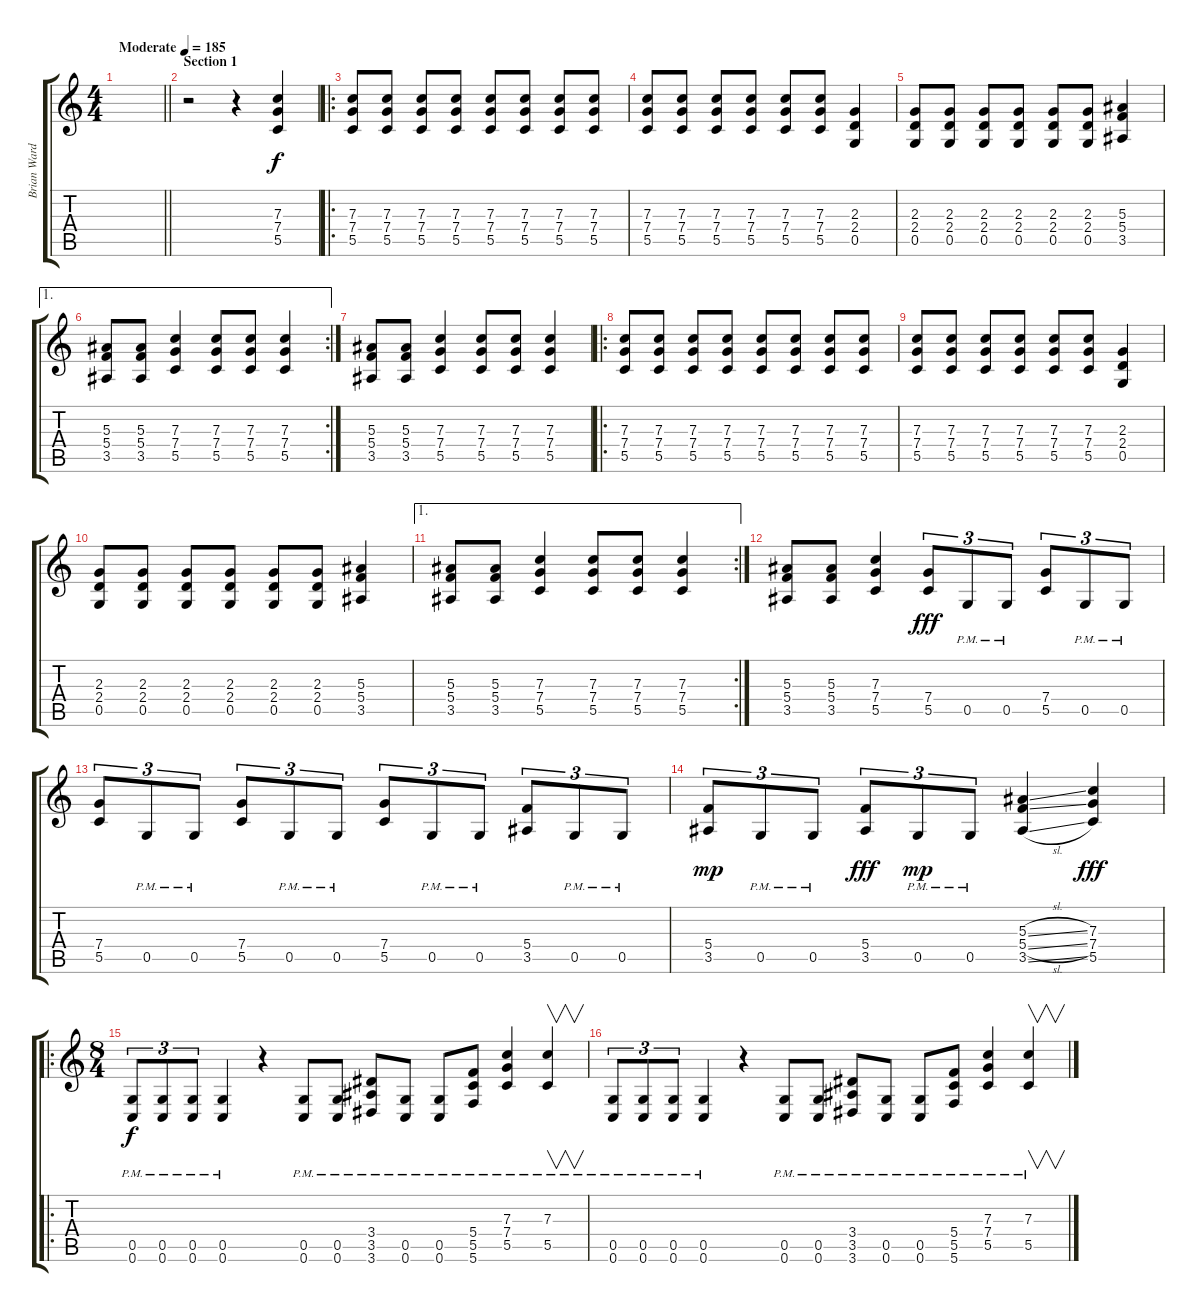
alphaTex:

\track ("Brian Ward" "Brian Ward") {instrument distortionguitar}
\staff {score tabs}
\tuning (D4 A3 F3 C3 G2 C2) {hide}
\ts (4 4)
\tempo (185 "Moderate")
\clef g2
\barLineRight lightlight
\ks c
|
\section ("" "Section 1")
r.2 r.4 (7.3 7.4 5.5).4 |
\ro
(7.3 7.4 5.5).8 (7.3 7.4 5.5).8 (7.3 7.4 5.5).8 (7.3 7.4 5.5).8 (7.3 7.4 5.5).8 (7.3 7.4 5.5).8 (7.3 7.4 5.5).8 (7.3 7.4 5.5).8 |
(7.3 7.4 5.5).8 (7.3 7.4 5.5).8 (7.3 7.4 5.5).8 (7.3 7.4 5.5).8 (7.3 7.4 5.5).8 (7.3 7.4 5.5).8 (2.3 2.4 0.5).4 |
(2.3 2.4 0.5).8 (2.3 2.4 0.5).8 (2.3 2.4 0.5).8 (2.3 2.4 0.5).8 (2.3 2.4 0.5).8 (2.3 2.4 0.5).8 (5.3 5.4 3.5).4 |
\ae 1
\rc 2
(5.3 5.4 3.5).8 (5.3 5.4 3.5).8 (7.3 7.4 5.5).4 (7.3 7.4 5.5).8 (7.3 7.4 5.5).8 (7.3 7.4 5.5).4 |
(5.3 5.4 3.5).8 (5.3 5.4 3.5).8 (7.3 7.4 5.5).4 (7.3 7.4 5.5).8 (7.3 7.4 5.5).8 (7.3 7.4 5.5).4 |
\ro
(7.3 7.4 5.5).8 (7.3 7.4 5.5).8 (7.3 7.4 5.5).8 (7.3 7.4 5.5).8 (7.3 7.4 5.5).8 (7.3 7.4 5.5).8 (7.3 7.4 5.5).8 (7.3 7.4 5.5).8 |
(7.3 7.4 5.5).8 (7.3 7.4 5.5).8 (7.3 7.4 5.5).8 (7.3 7.4 5.5).8 (7.3 7.4 5.5).8 (7.3 7.4 5.5).8 (2.3 2.4 0.5).4 |
(2.3 2.4 0.5).8 (2.3 2.4 0.5).8 (2.3 2.4 0.5).8 (2.3 2.4 0.5).8 (2.3 2.4 0.5).8 (2.3 2.4 0.5).8 (5.3 5.4 3.5).4 |
\ae 1
\rc 2
(5.3 5.4 3.5).8 (5.3 5.4 3.5).8 (7.3 7.4 5.5).4 (7.3 7.4 5.5).8 (7.3 7.4 5.5).8 (7.3 7.4 5.5).4 |
(5.3 5.4 3.5).8 (5.3 5.4 3.5).8 (7.3 7.4 5.5).4 (7.4 5.5).8{tu (3 2) dy fff} 0.5{pm}.8{tu (3 2)} 0.5{pm}.8{tu (3 2)} (7.4 5.5).8{tu (3 2)} 0.5{pm}.8{tu (3 2)} 0.5{pm}.8{tu (3 2)} |
(7.4 5.5).8{tu (3 2)} 0.5{pm}.8{tu (3 2)} 0.5{pm}.8{tu (3 2)} (7.4 5.5).8{tu (3 2)} 0.5{pm}.8{tu (3 2)} 0.5{pm}.8{tu (3 2)} (7.4 5.5).8{tu (3 2)} 0.5{pm}.8{tu (3 2)} 0.5{pm}.8{tu (3 2)} (5.4 3.5).8{tu (3 2)} 0.5{pm}.8{tu (3 2)} 0.5{pm}.8{tu (3 2)} |
(5.4 3.5).8{tu (3 2) dy mp} 0.5{pm}.8{tu (3 2)} 0.5{pm}.8{tu (3 2)} (5.4 3.5).8{tu (3 2) dy fff} 0.5{pm}.8{tu (3 2) dy mp} 0.5{pm}.8{tu (3 2)} (5.3{sl} 5.4{sl} 3.5{sl}).4 (7.3 7.4 5.5).4{dy fff} |
\ro
\ts (8 4)
(0.5{pm} 0.6{pm}).8{tu (3 2) dy f} (0.5{pm} 0.6{pm}).8{tu (3 2)} (0.5{pm} 0.6{pm}).8{tu (3 2)} (0.5{pm} 0.6{pm}).4 r.4 (0.5{pm} 0.6{pm}).8 (0.5{pm} 0.6{pm}).8 (3.4{pm} 3.5 3.6).8 (0.5{pm} 0.6).8 (0.5{pm} 0.6).8 (5.4{pm} 5.5 5.6).8 (7.3 7.4 5.5{pm}).4 (7.3 5.5{pm}).4{v} |
(0.5{pm} 0.6{pm}).8{tu (3 2)} (0.5{pm} 0.6{pm}).8{tu (3 2)} (0.5{pm} 0.6{pm}).8{tu (3 2)} (0.5{pm} 0.6{pm}).4 r.4 (0.5{pm} 0.6{pm}).8 (0.5{pm} 0.6{pm}).8 (3.4{pm} 3.5 3.6).8 (0.5{pm} 0.6).8 (0.5{pm} 0.6).8 (5.4{pm} 5.5 5.6).8 (7.3 7.4 5.5{pm}).4 (7.3 5.5{pm}).4{v}
